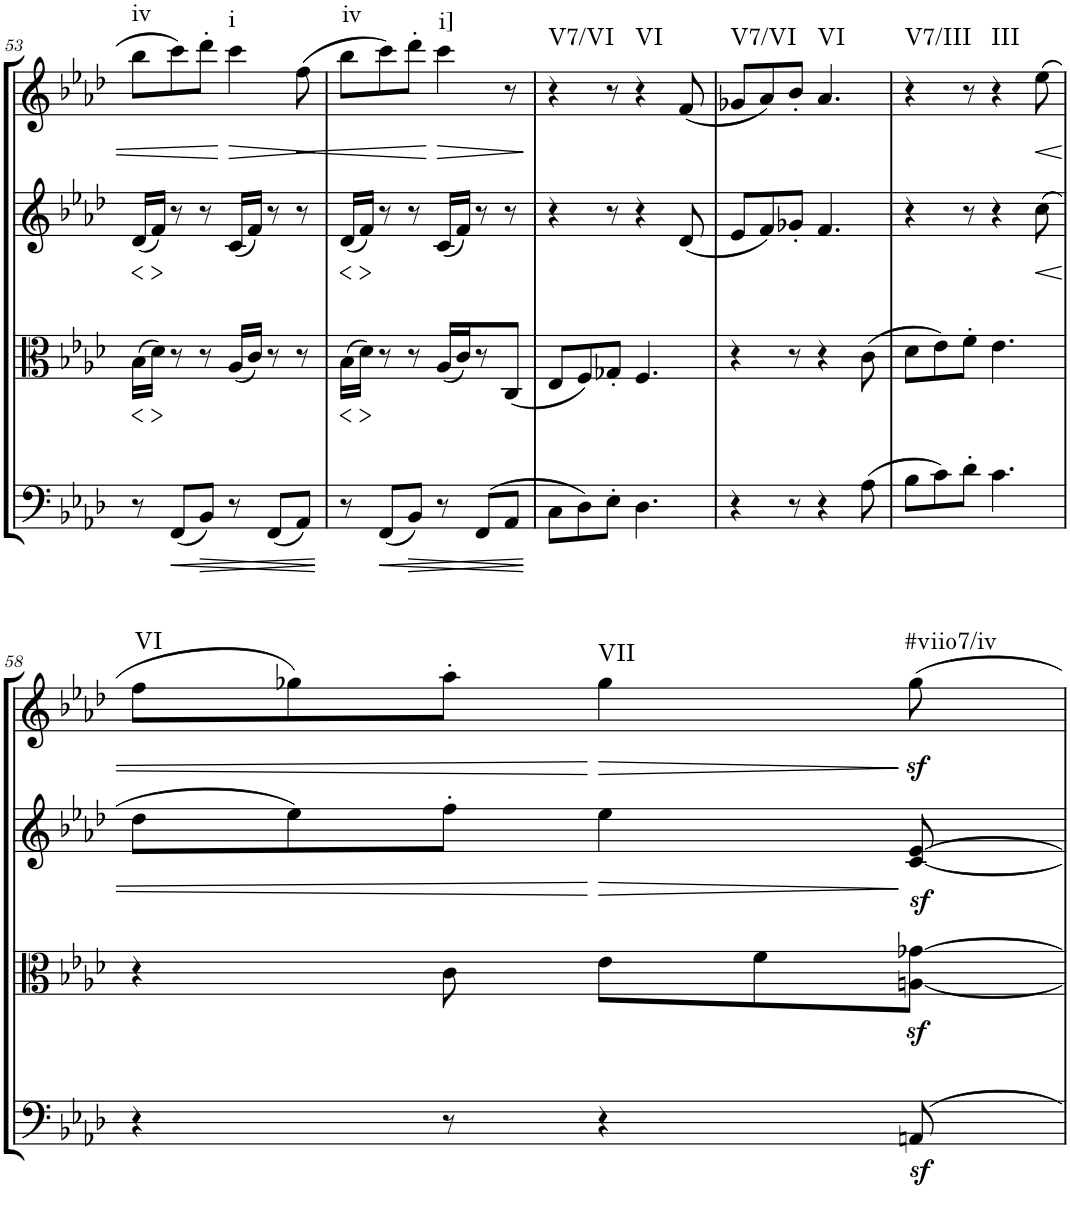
**kern	**dynam	**kern	**dynam	**kern	**dynam	**kern	**dynam	**harte
*part4	*part4	*part3	*part3	*part2	*part2	*part1	*part1	*part1
*staff4	*staff4	*staff3	*staff3	*staff2	*staff2	*staff1	*staff1	*
*I"Cello	*	*I"Viola	*	*I"2nd Violin	*	*I"1st Violin	*	*
*	*	*I'Vla	*	*I'Vln	*	*I'Vln	*	*
!!LO:PB:g=z
*clefF4	*	*clefC3	*	*clefG2	*	*clefG2	*	*
*k[b-e-a-d-]	*	*k[b-e-a-d-]	*	*k[b-e-a-d-]	*	*k[b-e-a-d-]	*	*
*M6/8	*	*M6/8	*	*M6/8	*	*M6/8	*	*
=53	=53	=53	=53	=53	=53	=53	=53	=53
!	!	!	!LO:HP:b	!	!LO:HP:b	!	!	!LO:H:kt=iv
8r	.	(16B-\LL	<	(16d-/LL	<	8bb-\L	.	N
!	!	!	!LO:HP:n=1:b	!	!LO:HP:n=1:b	!	!	!
.	.	16d-\JJ)	[ >	16f/JJ)	[ >	.	.	.
!	!LO:HP:b	!	!	!	!	!	!	!
(8FF/L	<	8r	]	8r	]	8ccc\	.	.
!	!LO:HP:b	!	!	!	!	!	!	!
8BB-/J)	>	8r	.	8r	.	8ddd-'\J	.	.
!	!	!	!	!	!	!	!LO:HP:b	!LO:H:kt=i
8r	.	(16A-/LL	.	(16c/LL	.	4ccc\	>	N
.	.	16c/JJ)	.	16f/JJ)	.	.	.	.
(8FF/L	.	8r	.	8r	.	.	.	.
!	!	!	!	!	!	!	!LO:HP:b	!
8AA-/J)	.	8r	.	8r	.	(8ff\	<	.
.	[ ]	.	.	.	.	.	]	.
=54	=54	=54	=54	=54	=54	=54	=54	=54
!	!	!	!LO:HP:b	!	!LO:HP:b	!	!	!LO:H:kt=iv
8r	.	(16B-\LL	<	(16d-/LL	<	8bb-\L	.	N
!	!	!	!LO:HP:n=1:b	!	!LO:HP:n=1:b	!	!	!
.	.	16d-\JJ)	[ >	16f/JJ)	[ >	.	.	.
!	!LO:HP:b	!	!	!	!	!	!	!
(8FF/L	<	8r	]	8r	]	8ccc\)	.	.
!	!LO:HP:b	!	!	!	!	!	!	!
8BB-/J)	>	8r	.	8r	.	8ddd-'\J	.	.
!	!	!	!	!	!	!	!LO:HP:n=1:b	!LO:H:kt=i]
8r	.	(16A-/LL	.	(16c/LL	.	4ccc\	[ >	N
.	.	16c/J)	.	16f/JJ)	.	.	.	.
(8FF/L	.	8r	.	8r	.	.	.	.
8AA-/J	.	(8C/J	.	8r	.	8r	.	.
.	[ ]	.	.	.	.	.	]	.
=55	=55	=55	=55	=55	=55	=55	=55	=55
!	!	!	!	!	!	!	!	!LO:H:kt=V7/VI
8C\L	.	8E-/L	.	4r	.	4r	.	N
8D-\)	.	8F/)	.	.	.	.	.	.
8E-'\J	.	8G-X'/J	.	8r	.	8r	.	.
!	!	!	!	!	!	!	!	!LO:H:kt=VI
4.D-\	.	4.F/	.	4r	.	4r	.	N
.	.	.	.	(8d-/	.	(8f/	.	.
=56	=56	=56	=56	=56	=56	=56	=56	=56
!	!	!	!	!	!	!	!	!LO:H:kt=V7/VI
4r	.	4r	.	8e-/L	.	8g-X/L	.	N
.	.	.	.	8f/)	.	8a-/)	.	.
8r	.	8r	.	8g-X'/J	.	8b-'/J	.	.
!	!	!	!	!	!	!	!	!LO:H:kt=VI
4r	.	4r	.	4.f/	.	4.a-/	.	N
(8A-\	.	(8c\	.	.	.	.	.	.
=57	=57	=57	=57	=57	=57	=57	=57	=57
!	!	!	!	!	!	!	!	!LO:H:kt=V7/III
8B-\L	.	8d-\L	.	4r	.	4r	.	N
8c\)	.	8e-\)	.	.	.	.	.	.
8d-'\J	.	8f'\J	.	8r	.	8r	.	.
!	!	!	!	!	!	!	!	!LO:H:kt=III
4.c\	.	4.e-\	.	4r	.	4r	.	N
!	!	!	!	!	!LO:HP:b	!	!LO:HP:b	!
.	.	.	.	(8cc\	<	(8ee-\	<	.
!!LO:LB:g=z
=58	=58	=58	=58	=58	=58	=58	=58	=58
!	!	!	!	!	!	!	!	!LO:H:kt=VI
4r	.	4r	.	8dd-\L	.	8ff\L	.	N
.	.	.	.	8ee-\)	.	8gg-X\)	.	.
8r	.	8c\	.	8ff'\J	.	8aa-'\J	.	.
!	!	!	!	!	!LO:HP:n=1:b	!	!LO:HP:n=1:b	!LO:H:kt=VII
4r	.	8e-\L	.	4ee-\	[ >	4gg-\	[ >	N
.	.	8f\	.	.	.	.	.	.
!	!	!	!	!	!	!	!LO:DY:n=1:b	!LO:H:kt=#viio7/iv
8AAnz</	.	[8An\z< [8g-X\z<J	.	[8c/ [8e-/	]	8gg-\	] sf	N
=	=	=	=	=	=	=	=	=
*-	*-	*-	*-	*-	*-	*-	*-	*-
